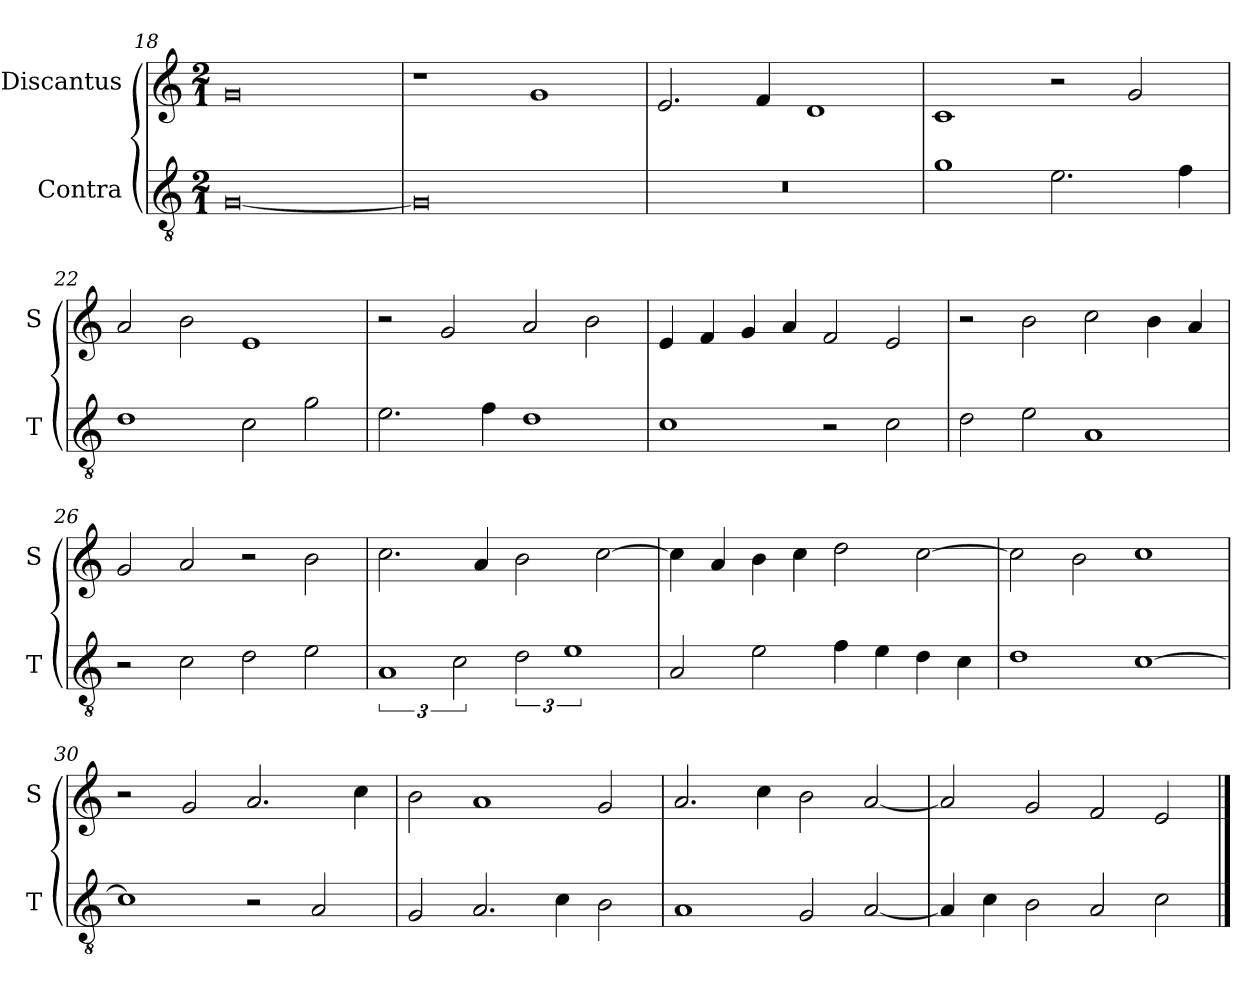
**kern	**kern
*part2	*part1
*staff2	*staff1
*I"Contra	*I"Discantus
*I'T	*I'S
*clefGv2	*clefG2
*ITrd7c12	*
*k[]	*k[]
*M2/1	*M2/1
=18	=18
[0GG	0g
!!LO:PB:g=z
=19	=19
0GG]	1r
.	1g
=20	=20
0r	2.e/
.	4f/
.	1d
=21	=21
1G	1c
2.E\	2r
.	2g/
4F\	.
=22	=22
1D	2a/
.	2b\
2C\	1e
2G\	.
!!LO:LB:g=z
=23	=23
2.E\	2r
.	2g/
4F\	.
1D	2a/
.	2b\
=24	=24
1C	4e/
.	4f/
.	4g/
.	4a/
2r	2f/
2C\	2e/
=25	=25
2D\	2r
2E\	2b\
1AA	2cc\
.	4b\
.	4a/
!!LO:LB:g=z
=26	=26
2r	2g/
2C\	2a/
2D\	2r
2E\	2b\
=27	=27
3%2AA	2.cc\
3C\	.
.	4a/
3D\	2b\
3%2E	.
.	[2cc\
=28	=28
2AA/	4cc\]
.	4a/
2E\	4b\
.	4cc\
4F\	2dd\
4E\	.
4D\	[2cc\
4C\	.
=29	=29
1D	2cc\]
.	2b\
[1C	1cc
!!LO:LB:g=z
=30	=30
1C]	2r
.	2g/
2r	2.a/
2AA/	.
.	4cc\
=31	=31
2GG/	2b\
2.AA/	1a
4C\	.
2BB\	2g/
=32	=32
1AA	2.a/
.	4cc\
2GG/	2b\
[2AA/	[2a/
=33	=33
4AA/]	2a/]
4C\	.
2BB\	2g/
2AA/	2f/
2C\	2e/
==	==
*-	*-
